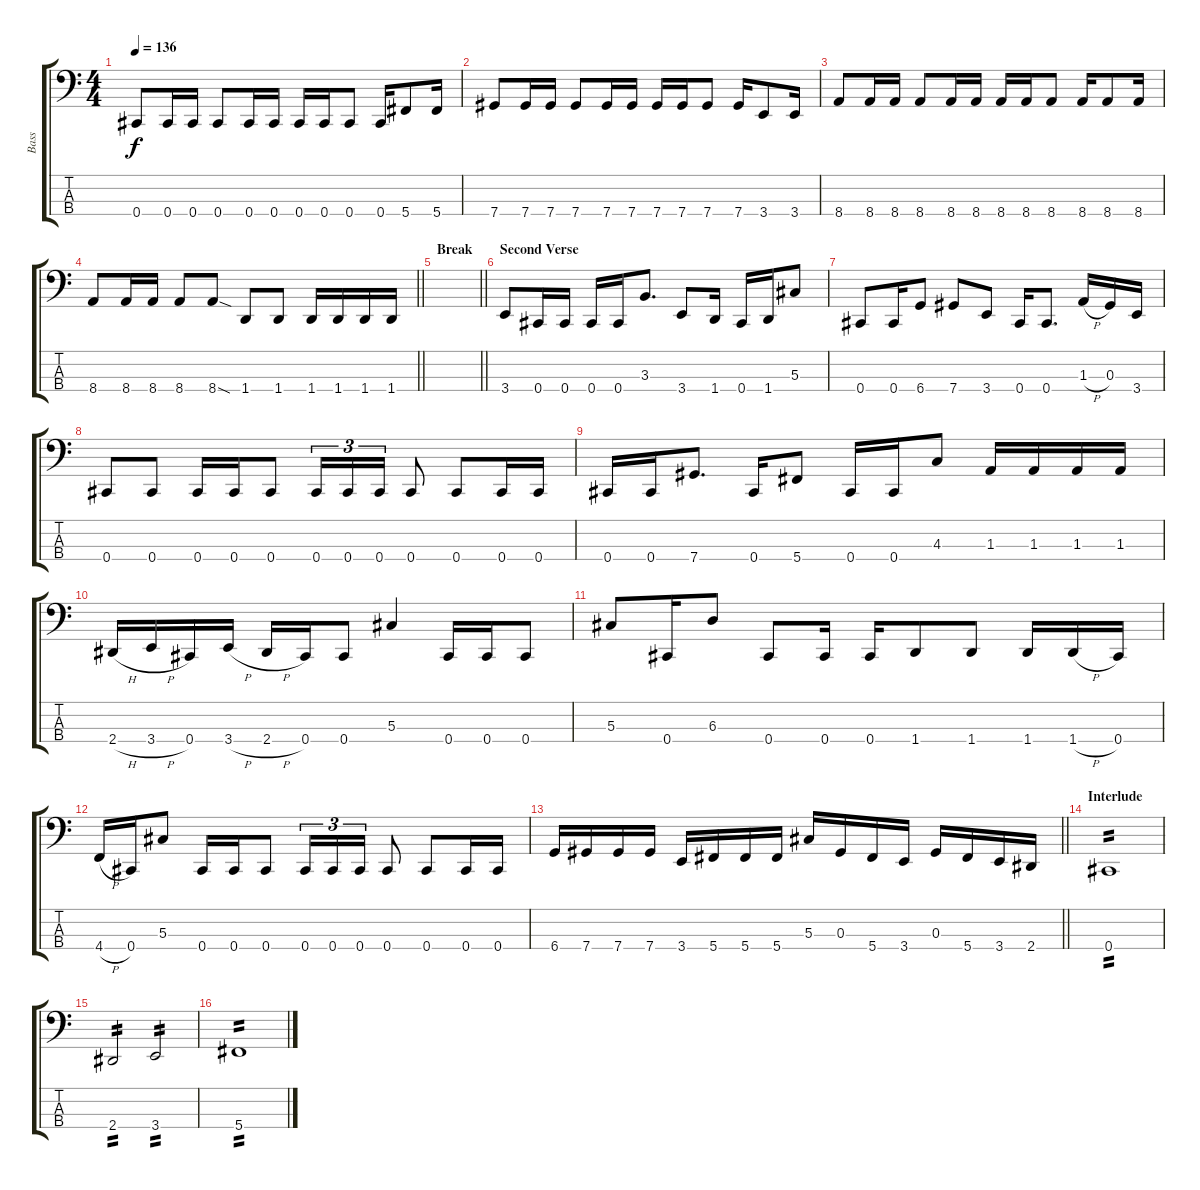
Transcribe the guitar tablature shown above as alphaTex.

\track ("Bass" "Bass") {instrument electricbassfinger}
\staff {score tabs}
\tuning (Gb2 Db2 Ab1 Db1) {hide}
\ts (4 4)
\tempo 136
\clef f4
\ks c
0.4.8{dy f} 0.4.16 0.4.16 0.4.8 0.4.16 0.4.16 0.4.16 0.4.16 0.4.8 0.4.16 5.4.8 5.4.16 |
7.4.8 7.4.16 7.4.16 7.4.8 7.4.16 7.4.16 7.4.16 7.4.16 7.4.8 7.4.16 3.4.8 3.4.16 |
8.4.8 8.4.16 8.4.16 8.4.8 8.4.16 8.4.16 8.4.16 8.4.16 8.4.8 8.4.16 8.4.8 8.4.16 |
\barLineRight lightlight
8.4.8 8.4.16 8.4.16 8.4.8 8.4{sod}.8 1.4.8 1.4.8 1.4.16 1.4.16 1.4.16 1.4.16 |
\section ("" "Break")
\barLineRight lightlight
|
\section ("" "Second Verse")
3.4.8 0.4.16 0.4.16 0.4.16 0.4.16 3.3.8{d} 3.4.8 1.4.16 0.4.16 1.4.16 5.3.8 |
0.4.8 0.4.16 6.4.8 7.4.8 3.4.8 0.4.16 0.4.8{d} 1.3{h}.16 0.3.16 3.4.16 |
0.4.8 0.4.8 0.4.16 0.4.16 0.4.8 0.4.16{tu (3 2)} 0.4.16{tu (3 2)} 0.4.16{tu (3 2)} 0.4.8 0.4.8 0.4.16 0.4.16 |
0.4.16 0.4.16 7.4.8{d} 0.4.16 5.4.8 0.4.16 0.4.16 4.3.8 1.3.16 1.3.16 1.3.16 1.3.16 |
2.4{h}.16 3.4{h}.16 0.4.16 3.4{h}.16 2.4{h}.16 0.4.16 0.4.8 5.3.4 0.4.16 0.4.16 0.4.8 |
5.3.8 0.4.16 6.3.8 0.4.8 0.4.16 0.4.16 1.4.8 1.4.8 1.4.16 1.4{h}.16 0.4.16 |
4.4{h}.16 0.4.16 5.3.8 0.4.16 0.4.16 0.4.8 0.4.16{tu (3 2)} 0.4.16{tu (3 2)} 0.4.16{tu (3 2)} 0.4.8 0.4.8 0.4.16 0.4.16 |
\barLineRight lightlight
6.4.16 7.4.16 7.4.16 7.4.16 3.4.16 5.4.16 5.4.16 5.4.16 5.3.16 0.3.16 5.4.16 3.4.16 0.3.16 5.4.16 3.4.16 2.4.16 |
\section ("" "Interlude ")
0.4.1{tp 2} |
2.4.2{tp 2} 3.4.2{tp 2} |
5.4.1{tp 2}
